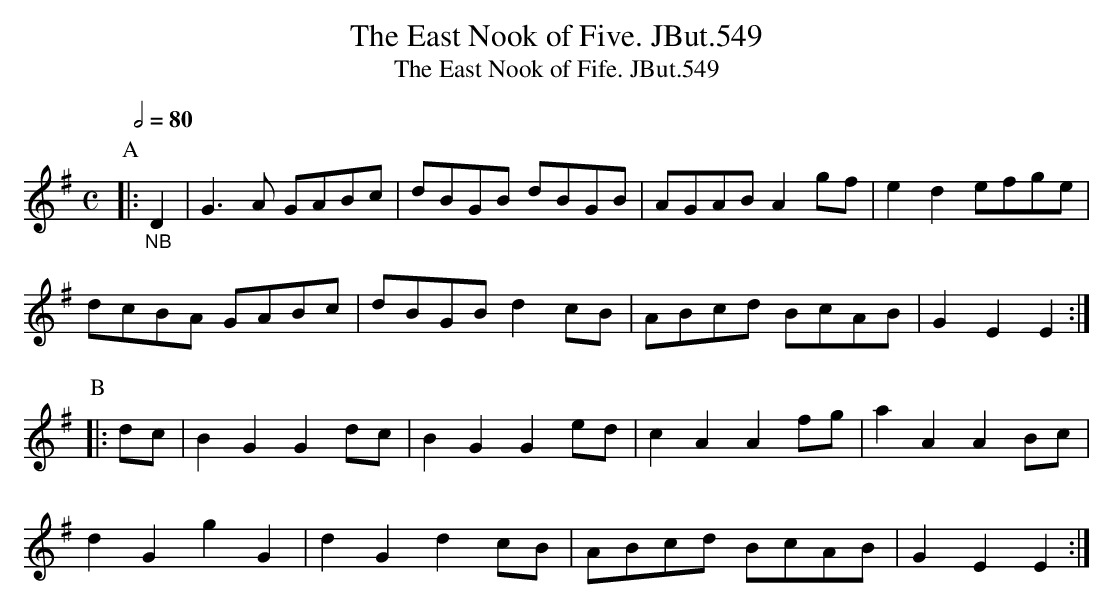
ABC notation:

X:1
T:East Nook of Five. JBut.549, The
T:East Nook of Fife. JBut.549, The
M:C
Q:1/2=80
L:1/8
K:G
P:A
|: "_NB"D2 | G3A GABc | dBGB dBGB | AGAB A2gf | e2d2 efge |
dcBA GABc | dBGB d2cB | ABcd BcAB | G2E2 E2 :|
P:B
|: dc | B2G2 G2dc | B2G2 G2ed | c2A2 A2fg | a2A2 A2Bc |
d2G2 g2G2 | d2G2 d2cB | ABcd BcAB | G2E2 E2 :|
